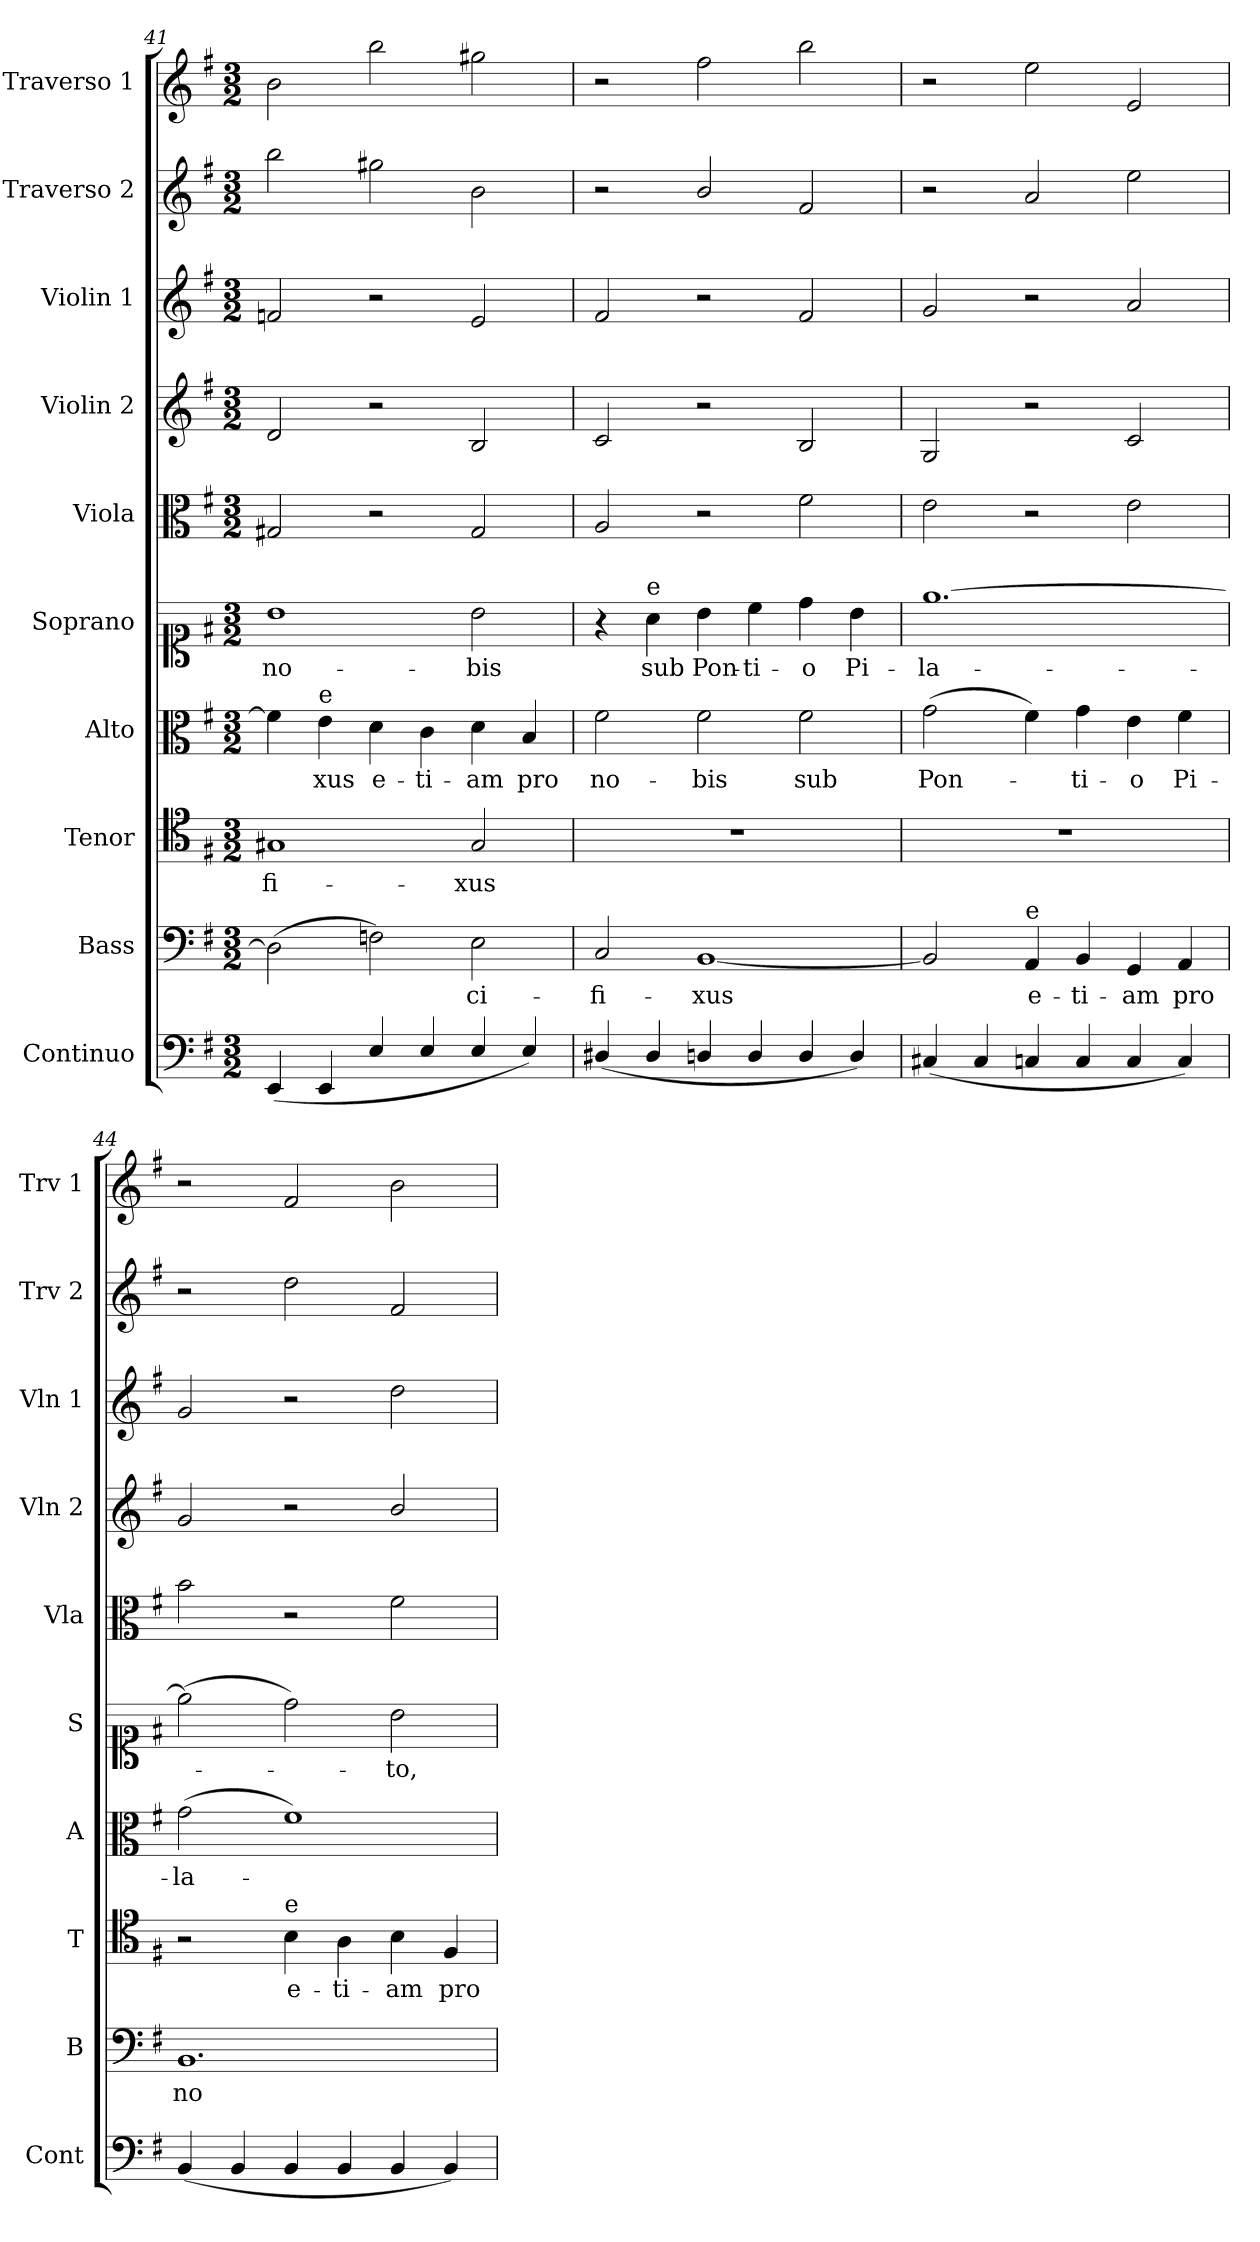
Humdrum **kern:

**kern	**kern	**text	**kern	**text	**kern	**text	**kern	**text	**kern	**kern	**kern	**kern	**kern
*part10	*part9	*part9	*part8	*part8	*part7	*part7	*part6	*part6	*part5	*part4	*part3	*part2	*part1
*staff10	*staff9	*staff9	*staff8	*staff8	*staff7	*staff7	*staff6	*staff6	*staff5	*staff4	*staff3	*staff2	*staff1
*I"Continuo	*I"Bass	*	*I"Tenor	*	*I"Alto	*	*I"Soprano	*	*I"Viola	*I"Violin 2	*I"Violin 1	*I"Traverso 2	*I"Traverso 1
*I'Cont	*I'B	*	*I'T	*	*I'A	*	*I'S	*	*I'Vla	*I'Vln 2	*I'Vln 1	*I'Trv 2	*I'Trv 1
!!LO:PB:g=z
*clefF4	*clefF4	*	*clefC4	*	*clefC3	*	*clefC1	*	*clefC3	*clefG2	*clefG2	*clefG2	*clefG2
*k[f#]	*k[f#]	*	*k[f#]	*	*k[f#]	*	*k[f#]	*	*k[f#]	*k[f#]	*k[f#]	*k[f#]	*k[f#]
*M3/2	*M3/2	*	*M3/2	*	*M3/2	*	*M3/2	*	*M3/2	*M3/2	*M3/2	*M3/2	*M3/2
=41	=41	=41	=41	=41	=41	=41	=41	=41	=41	=41	=41	=41	=41
!	!	!	!	!LO:LY:b	!	!	!	!LO:LY:b	!	!	!	!	!
(4EE/	(2D\]	.	1G#X	-fi-	4f\]	.	1b	-no-	2G#X/	2d/	2fn/	2bb\	2b\
!	!	!	!	!	!LO:TX:a:t=e	!	!	!	!	!	!	!	!
!	!	!	!	!	!	!LO:LY:b	!	!	!	!	!	!	!
4EE/	.	.	.	.	4e\	-xus	.	.	.	.	.	.	.
!	!	!	!	!	!	!LO:LY:b	!	!	!	!	!	!	!
4E/	2Fn\)	.	.	.	4d\	e-	.	.	2r	2r	2r	2gg#X\	2bb\
!	!	!	!	!	!	!LO:LY:b	!	!	!	!	!	!	!
4E/	.	.	.	.	4c\	-ti-	.	.	.	.	.	.	.
!	!	!LO:LY:b	!	!LO:LY:b	!	!LO:LY:b	!	!LO:LY:b	!	!	!	!	!
4E/	2E\	-ci-	2G#/	-xus	4d\	-am	2b\	-bis	2G#/	2B/	2e/	2b\	2gg#X\
!	!	!	!	!	!	!LO:LY:b	!	!	!	!	!	!	!
4E/)	.	.	.	.	4B/	pro	.	.	.	.	.	.	.
=42	=42	=42	=42	=42	=42	=42	=42	=42	=42	=42	=42	=42	=42
!	!	!LO:LY:b	!	!	!	!LO:LY:b	!	!	!	!	!	!	!
(4D#X/	2C/	-fi-	1.r	.	2f#\	no-	4r	.	2A/	2c/	2f#/	2r	2r
!	!	!	!	!	!	!	!LO:TX:a:t=e	!	!	!	!	!	!
!	!	!	!	!	!	!	!	!LO:LY:b	!	!	!	!	!
4D#/	.	.	.	.	.	.	4a\	sub	.	.	.	.	.
!	!	!LO:LY:b	!	!	!	!LO:LY:b	!	!LO:LY:b	!	!	!	!	!
4Dn/	[1BB	-xus	.	.	2f#\	-bis	4b\	Pon-	2r	2r	2r	2b/	2ff#\
!	!	!	!	!	!	!	!	!LO:LY:b	!	!	!	!	!
4D/	.	.	.	.	.	.	4cc\	-ti-	.	.	.	.	.
!	!	!	!	!	!	!LO:LY:b	!	!LO:LY:b	!	!	!	!	!
4D/	.	.	.	.	2f#\	sub	4dd\	-o	2f#\	2B/	2f#/	2f#/	2bb\
!	!	!	!	!	!	!	!	!LO:LY:b	!	!	!	!	!
4D/)	.	.	.	.	.	.	4b\	Pi-	.	.	.	.	.
=43	=43	=43	=43	=43	=43	=43	=43	=43	=43	=43	=43	=43	=43
!	!	!	!	!	!	!LO:LY:b	!	!LO:LY:b	!	!	!	!	!
(4C#X/	2BB/]	.	1.r	.	(2g\	Pon-	[1.ee	-la-	2e\	2G/	2g/	2r	2r
4C#/	.	.	.	.	.	.	.	.	.	.	.	.	.
!	!LO:TX:a:t=e	!	!	!	!	!	!	!	!	!	!	!	!
!	!	!LO:LY:b	!	!	!	!	!	!	!	!	!	!	!
4Cn/	4AA/	e-	.	.	4f#\)	.	.	.	2r	2r	2r	2a/	2ee\
!	!	!LO:LY:b	!	!	!	!LO:LY:b	!	!	!	!	!	!	!
4C/	4BB/	-ti-	.	.	4g\	-ti-	.	.	.	.	.	.	.
!	!	!LO:LY:b	!	!	!	!LO:LY:b	!	!	!	!	!	!	!
4C/	4GG/	-am	.	.	4e\	-o	.	.	2e\	2c/	2a/	2ee\	2e/
!	!	!LO:LY:b	!	!	!	!LO:LY:b	!	!	!	!	!	!	!
4C/)	4AA/	pro	.	.	4f#\	Pi-	.	.	.	.	.	.	.
=44	=44	=44	=44	=44	=44	=44	=44	=44	=44	=44	=44	=44	=44
!	!	!LO:LY:b	!	!	!	!LO:LY:b	!	!	!	!	!	!	!
(4BB/	1.BB	no-	2r	.	(2g\	-la-	(2ee\]	.	2b\	2g/	2g/	2r	2r
4BB/	.	.	.	.	.	.	.	.	.	.	.	.	.
!	!	!	!LO:TX:a:t=e	!	!	!	!	!	!	!	!	!	!
!	!	!	!	!LO:LY:b	!	!	!	!	!	!	!	!	!
4BB/	.	.	4B\	e-	1f#)	.	2dd\)	.	2r	2r	2r	2dd\	2f#/
!	!	!	!	!LO:LY:b	!	!	!	!	!	!	!	!	!
4BB/	.	.	4A\	-ti-	.	.	.	.	.	.	.	.	.
!	!	!	!	!LO:LY:b	!	!	!	!LO:LY:b	!	!	!	!	!
4BB/	.	.	4B\	-am	.	.	2b\	-to,	2f#\	2b/	2dd\	2f#/	2b\
!	!	!	!	!LO:LY:b	!	!	!	!	!	!	!	!	!
4BB/)	.	.	4F#/	pro	.	.	.	.	.	.	.	.	.
=	=	=	=	=	=	=	=	=	=	=	=	=	=
*-	*-	*-	*-	*-	*-	*-	*-	*-	*-	*-	*-	*-	*-
